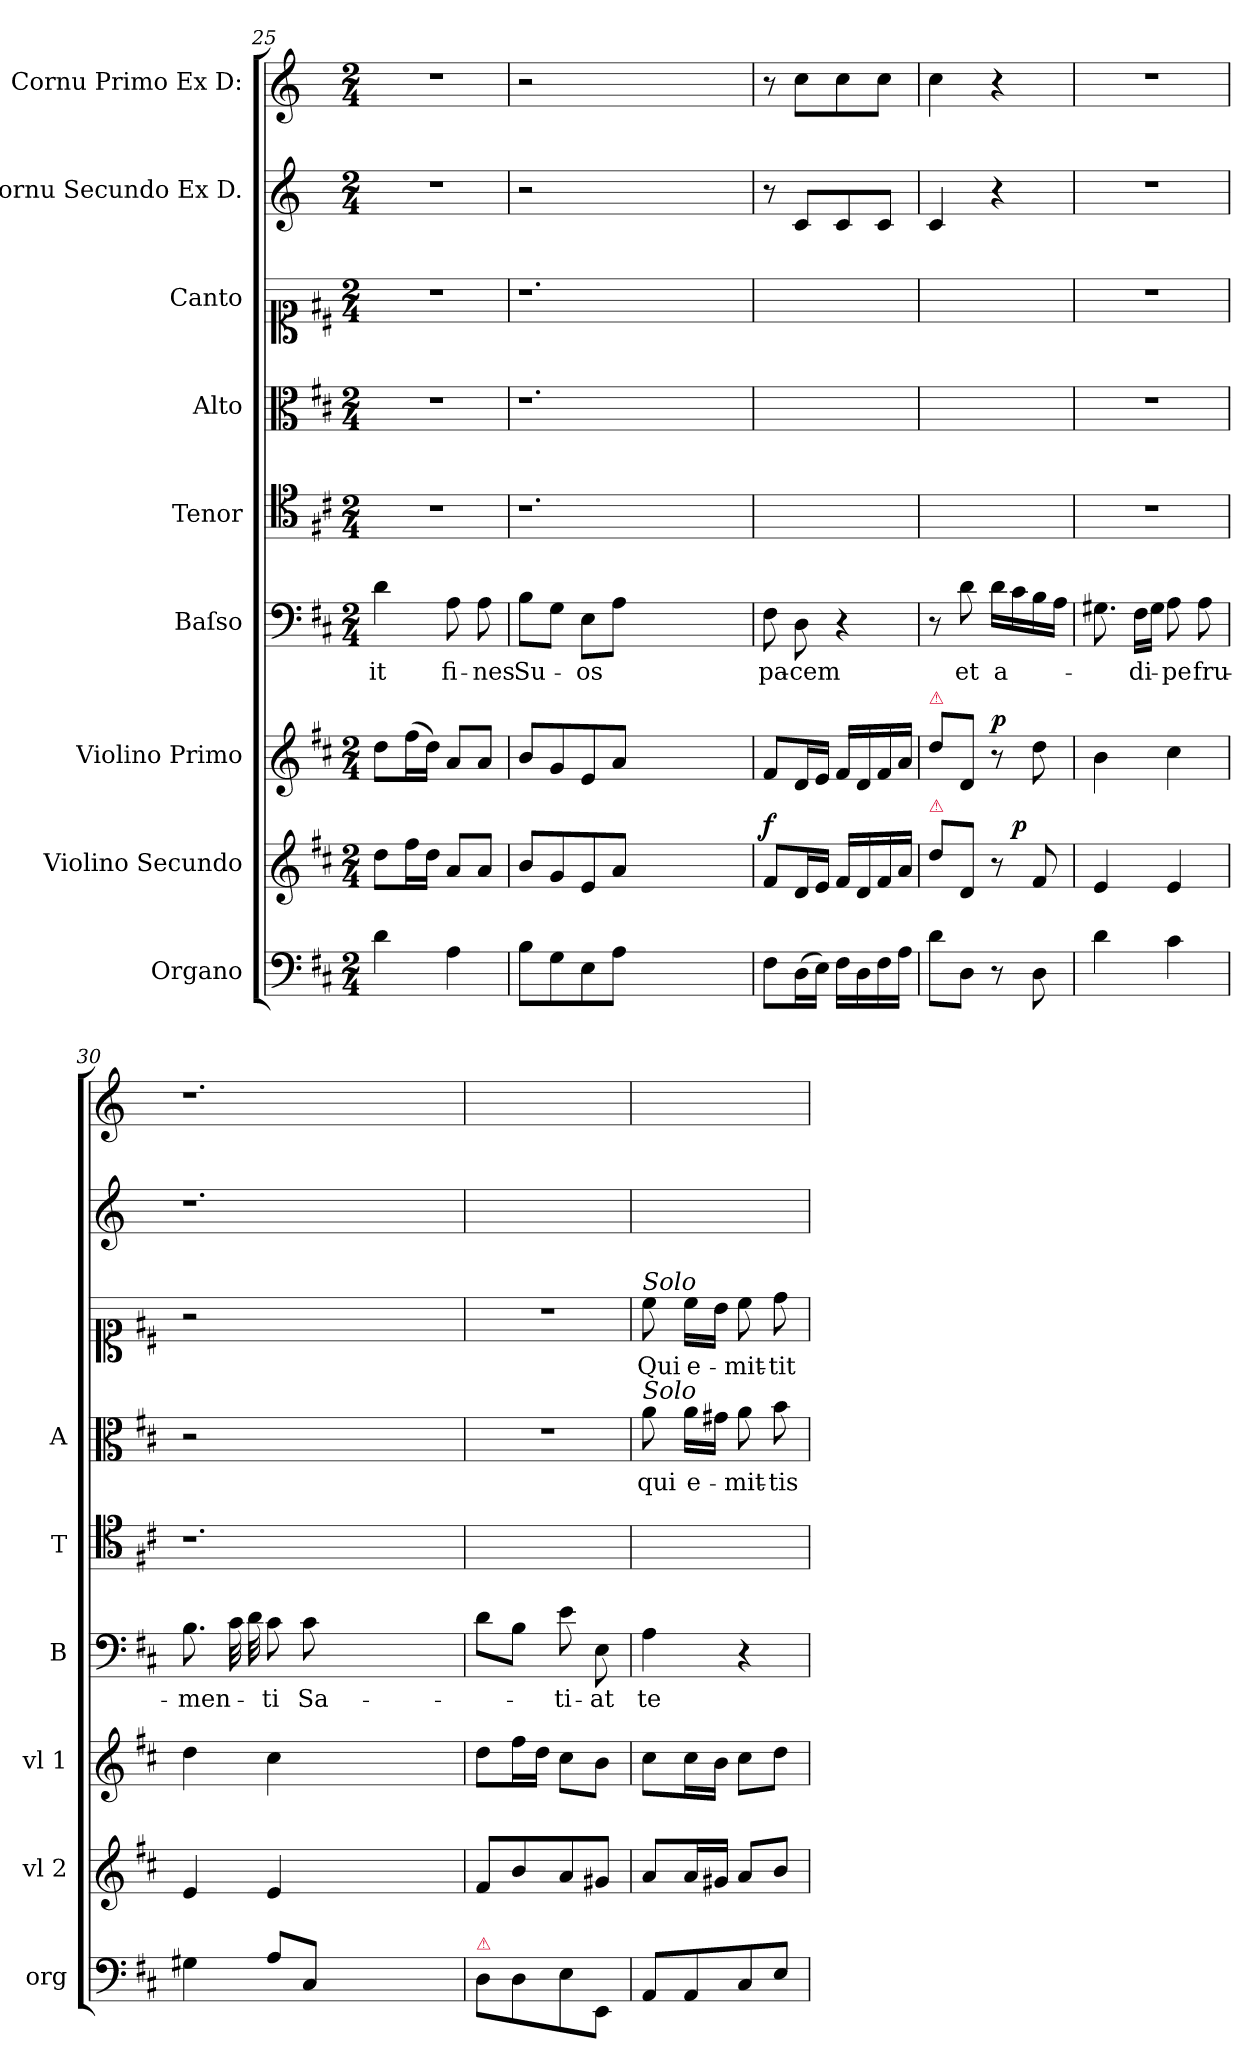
**kern	**kern	**dynam	**kern	**dynam	**kern	**text	**kern	**kern	**text	**kern	**text	**kern	**kern
*part9	*part8	*part8	*part7	*part7	*part6	*part6	*part5	*part4	*part4	*part3	*part3	*part2	*part1
*staff9	*staff8	*staff8	*staff7	*staff7	*staff6	*staff6	*staff5	*staff4	*staff4	*staff3	*staff3	*staff2	*staff1
*I"Organo	*I"Violino Secundo	*	*I"Violino Primo	*	*I"Baſso	*	*I"Tenor	*I"Alto	*	*I"Canto	*	*I"Cornu Secundo Ex D.	*I"Cornu Primo Ex D:
*I'org	*I'vl 2	*	*I'vl 1	*	*I'B	*	*I'T	*I'A	*	*	*	*	*
*clefF4	*clefG2	*	*clefG2	*	*clefF4	*	*clefC4	*clefC3	*	*clefC1	*	*clefG2	*clefG2
*	*	*	*	*	*	*	*	*	*	*	*	*ITrd6c10	*ITrd6c10
*k[f#c#]	*k[f#c#]	*	*k[f#c#]	*	*k[f#c#]	*	*k[f#c#]	*k[f#c#]	*	*k[f#c#]	*	*k[f#c#]	*k[f#c#]
*D:	*D:	*	*D:	*	*D:	*	*D:	*D:	*	*D:	*	*D:	*D:
*M2/4	*M2/4	*	*M2/4	*	*M2/4	*	*M2/4	*M2/4	*	*M2/4	*	*M2/4	*M2/4
=25	=25	=25	=25	=25	=25	=25	=25	=25	=25	=25	=25	=25	=25
4d\	8dd\L	.	8dd\L	.	4d\	-it	2r	2r	.	2r	.	2r	2r
.	16ff#\L	.	(16ff#\L	.	.	.	.	.	.	.	.	.	.
.	16dd\JJ	.	16dd\JJ)	.	.	.	.	.	.	.	.	.	.
4A\	8a/L	.	8a/L	.	8A\	fi-	.	.	.	.	.	.	.
.	8a/J	.	8a/J	.	8A\	-nes	.	.	.	.	.	.	.
=26	=26	=26	=26	=26	=26	=26	=26	=26	=26	=26	=26	=26	=26
8B\L	8b/L	.	8b/L	.	8B\L	Su-	1.r	1.r	.	1.r	.	2r	2r
8G\	8g/	.	8g/	.	8G\J	.	.	.	.	.	.	.	.
8E\	8e/	.	8e/	.	8E\L	-os	.	.	.	.	.	.	.
8A\J	8a/J	.	8a/J	.	8A\J	.	.	.	.	.	.	.	.
1ryy	1ryy	.	1ryy	.	1ryy	.	.	.	.	.	.	1ryy	1ryy
=27	=27	=27	=27	=27	=27	=27	=27	=27	=27	=27	=27	=27	=27
!	!	!LO:DY:a	!	!LO:DY:a	!	!	!	!	!	!	!	!	!
8F#\L	8f#/L	f.	8f#/L	for	8F#\	pa-	2ryy	2ryy	.	2ryy	.	8r	8r
(16D\L	16d/L	.	16d/L	.	8D\	-cem	.	.	.	.	.	8D/L	8d\L
16E\JJ)	16e/JJ	.	16e/JJ	.	.	.	.	.	.	.	.	.	.
16F#\LL	16f#/LL	.	16f#/LL	.	4r	.	.	.	.	.	.	8D/	8d\
16D\	16d/	.	16d/	.	.	.	.	.	.	.	.	.	.
16F#\	16f#/	.	16f#/	.	.	.	.	.	.	.	.	8D/J	8d\J
16A\JJ	16a/JJ	.	16a/JJ	.	.	.	.	.	.	.	.	.	.
=28	=28	=28	=28	=28	=28	=28	=28	=28	=28	=28	=28	=28	=28
*	*^	*	*	*	*	*	*	*	*	*	*	*	*
!	!	!	!	!LO:TX:a:color=crimson:t=⚠	!	!	!	!	!	!	!	!	!	!
!	!LO:TX:a:color=crimson:t=⚠	!	!	!	!	!	!	!	!	!	!	!	!	!
8d\L	8dd\L	4ryy	.	8dd\L	.	8r	.	2ryy	2ryy	.	2ryy	.	4D/	4d\
8D\J	8d/J	.	.	8d/J	.	8d\	et	.	.	.	.	.	.	.
!	!	!	!	!	!LO:DY:a	!	!	!	!	!	!	!	!	!
8r	8r	16ryy	.	8r	p	16d\LL	a-	.	.	.	.	.	4r	4r
!	!	!	!LO:DY:a	!	!	!	!	!	!	!	!	!	!	!
.	.	8.ryy	p.	.	.	16c#\	.	.	.	.	.	.	.	.
8D\	8f#/	.	.	8dd\	.	16B\	.	.	.	.	.	.	.	.
.	.	.	.	.	.	16A\JJ	.	.	.	.	.	.	.	.
*	*v	*v	*	*	*	*	*	*	*	*	*	*	*	*
=29	=29	=29	=29	=29	=29	=29	=29	=29	=29	=29	=29	=29	=29
4d\	4e/	.	4b\	.	8.G#X\	.	2r	2r	.	2r	.	2r	2r
!	!	!	!	!	!LO:N:vis=16	!	!	!	!	!	!	!	!
.	.	.	.	.	32F#\LL	-di-	.	.	.	.	.	.	.
!	!	!	!	!	!LO:N:vis=16	!	!	!	!	!	!	!	!
.	.	.	.	.	32G#\JJ	.	.	.	.	.	.	.	.
4c#\	4e/	.	4cc#\	.	8A\	-pe	.	.	.	.	.	.	.
.	.	.	.	.	8A\	fru-	.	.	.	.	.	.	.
=30	=30	=30	=30	=30	=30	=30	=30	=30	=30	=30	=30	=30	=30
4G#X\	4e/	.	4dd\	.	8.B\	-men-	1.r	2r	.	2r	.	1.r	1.r
.	.	.	.	.	32c#\	.	.	.	.	.	.	.	.
.	.	.	.	.	32d\	.	.	.	.	.	.	.	.
8A\L	4e/	.	4cc#\	.	8c#\	-ti	.	.	.	.	.	.	.
8C#/J	.	.	.	.	8c#\	Sa-	.	.	.	.	.	.	.
1ryy	1ryy	.	1ryy	.	1ryy	.	.	1ryy	.	1ryy	.	.	.
=31	=31	=31	=31	=31	=31	=31	=31	=31	=31	=31	=31	=31	=31
!LO:TX:a:color=crimson:t=⚠	!	!	!	!	!	!	!	!	!	!	!	!	!
8D\L	8f#/L	.	8dd\L	.	8d\L	.	2ryy	2r	.	2r	.	2ryy	2ryy
8D\	8b/	.	16ff#\L	.	8B\J	.	.	.	.	.	.	.	.
.	.	.	16dd\JJ	.	.	.	.	.	.	.	.	.	.
8E\	8a/	.	8cc#\L	.	8e\	-ti-	.	.	.	.	.	.	.
8EE/J	8g#X/J	.	8b\J	.	8E\	-at	.	.	.	.	.	.	.
=32	=32	=32	=32	=32	=32	=32	=32	=32	=32	=32	=32	=32	=32
!	!	!	!	!	!	!	!	!	!	!LO:TX:a:i:t=Solo	!	!	!
!	!	!	!	!	!	!	!	!LO:TX:a:i:t=Solo	!	!	!	!	!
8AA/L	8a/L	.	8cc#\L	.	4A\	te	2ryy	8a\	qui	8cc#\	Qui	2ryy	2ryy
8AA/	16a/L	.	16cc#\L	.	.	.	.	16a\LL	e-	16cc#\LL	e-	.	.
.	16g#X/JJ	.	16b\JJ	.	.	.	.	16g#X\JJ	.	16b\JJ	.	.	.
8C#/	8a/L	.	8cc#\L	.	4r	.	.	8a\	mit-	8cc#\	mit-	.	.
8E/J	8b/J	.	8dd\J	.	.	.	.	8b\	-tis	8dd\	-tit	.	.
=	=	=	=	=	=	=	=	=	=	=	=	=	=
*-	*-	*-	*-	*-	*-	*-	*-	*-	*-	*-	*-	*-	*-
